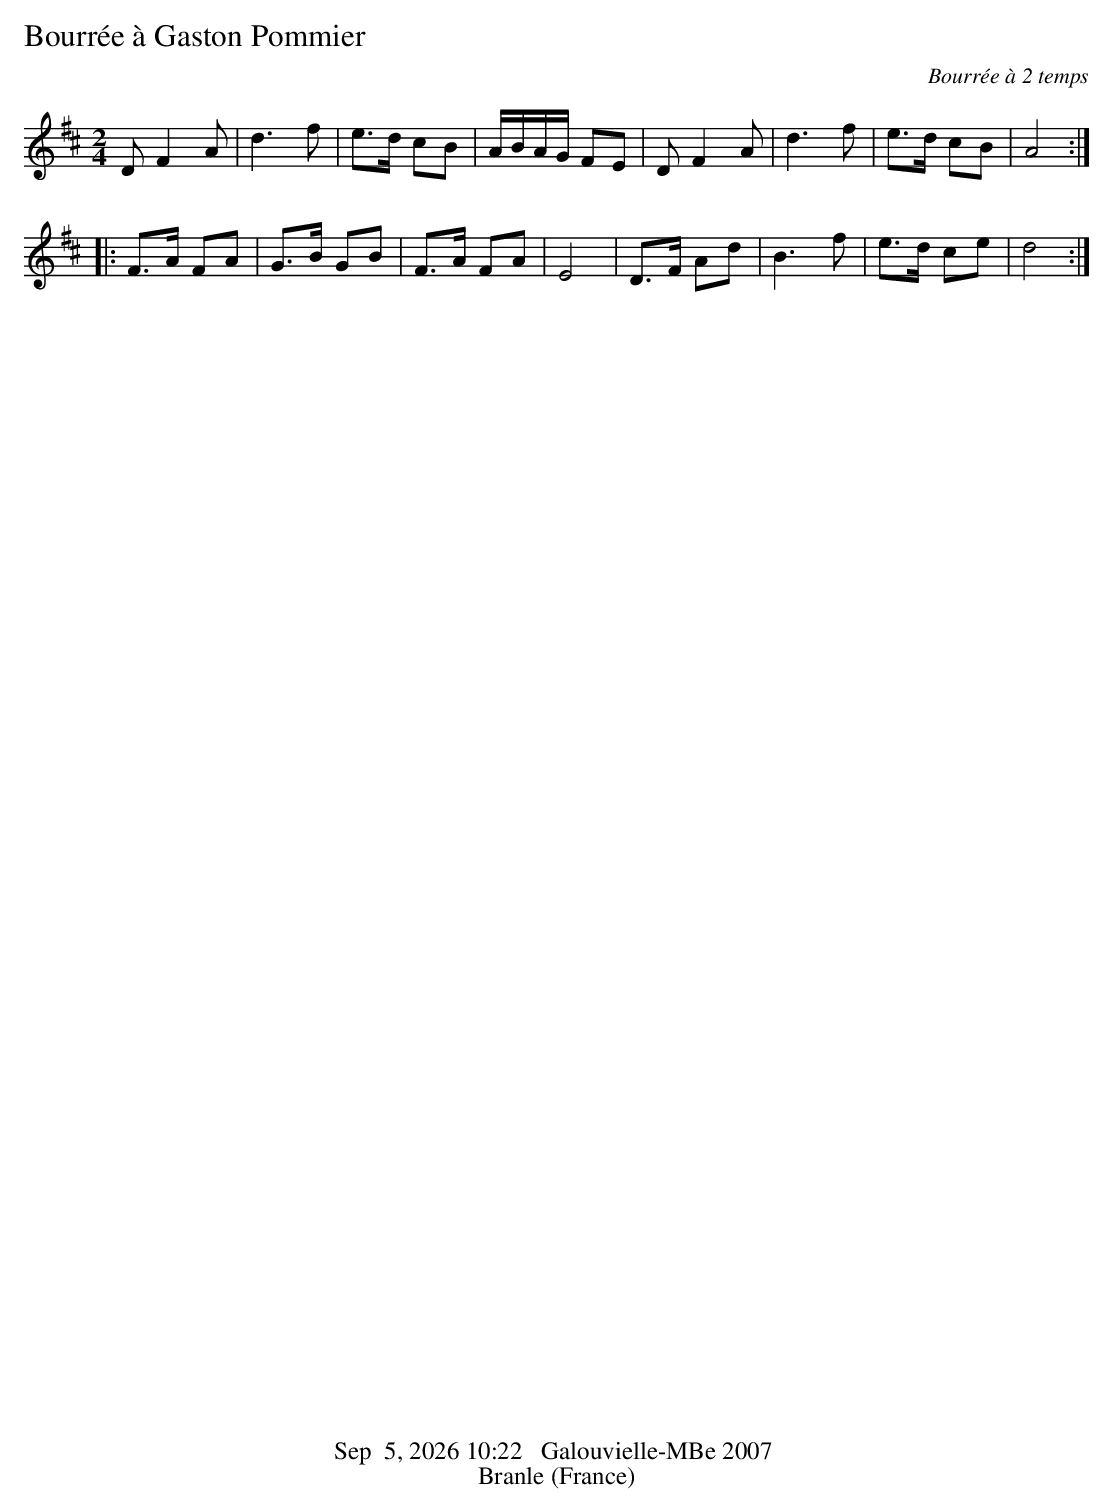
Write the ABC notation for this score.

X:1
T:Bourrée à Gaston Pommier
M:2/4
L:1/16
K:D
D2F4A2|d6f2|e3d c2B2|ABAG F2E2|D2F4A2|d6f2|e3d c2B2|A8::
F3A F2A2|G3B G2B2|F3A F2A2|E8|D3F A2d2|B6f2|e3d c2e2|d8:|
